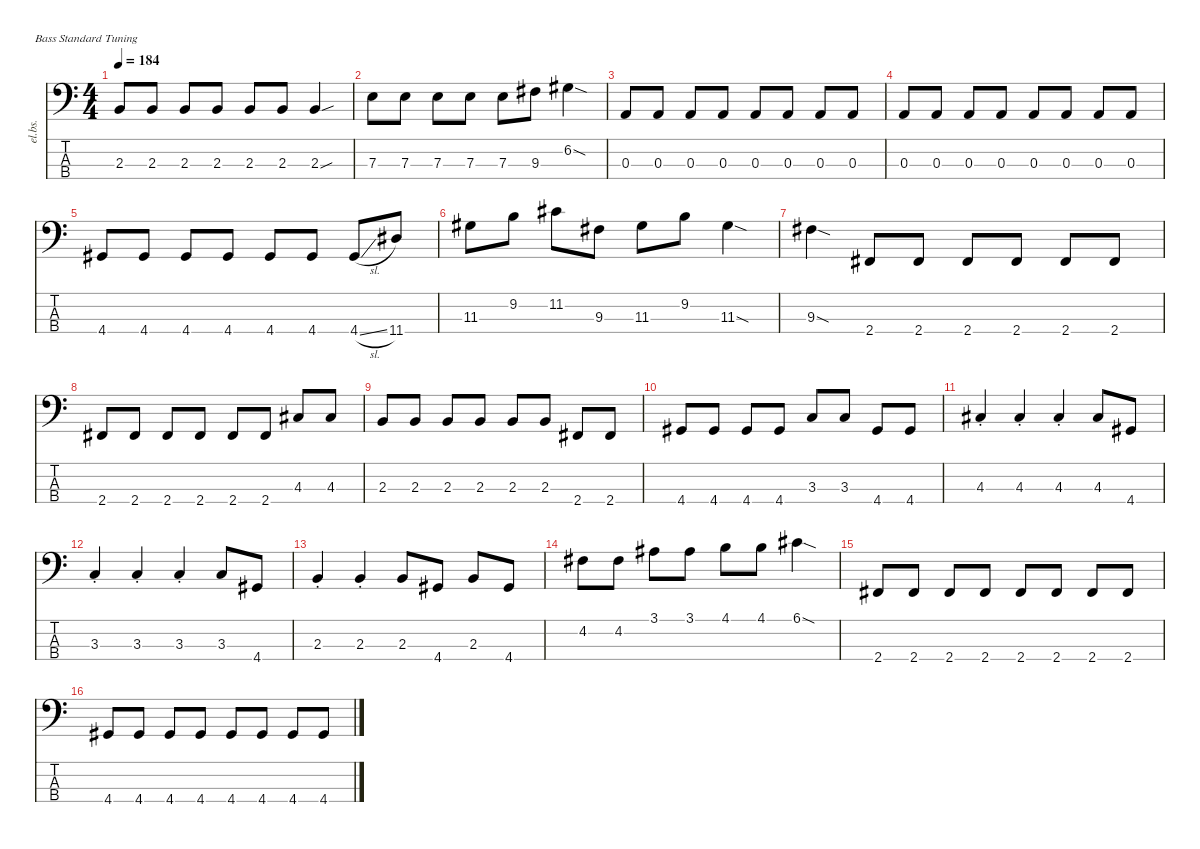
\defaultSystemsLayout 4
\hideDynamics
\bracketExtendMode nobrackets
\track ("Electric Bass" "el.bs.") {instrument electricbassfinger}
\staff {score tabs}
\tuning (G2 D2 A1 E1)
\ts (4 4)
\tempo 184
\clef f4
\ks c
2.3.8{dy mf beam Up} 2.3.8{beam Up} 2.3.8{beam Up} 2.3.8{beam Up} 2.3.8{beam Up} 2.3.8{beam Up} 2.3{sou}.4{beam Up} |
7.3.8{beam Down} 7.3.8{beam Down} 7.3.8{beam Down} 7.3.8{beam Down} 7.3.8{beam Down} 9.3{acc #}.8{beam Down} 6.2{sod acc #}.4{beam Down} |
0.3.8{beam Up} 0.3.8{beam Up} 0.3.8{beam Up} 0.3.8{beam Up} 0.3.8{beam Up} 0.3.8{beam Up} 0.3.8{beam Up} 0.3.8{beam Up} |
0.3.8{beam Up} 0.3.8{beam Up} 0.3.8{beam Up} 0.3.8{beam Up} 0.3.8{beam Up} 0.3.8{beam Up} 0.3.8{beam Up} 0.3.8{beam Up} |
4.4{acc #}.8{beam Up} 4.4{acc #}.8{beam Up} 4.4{acc #}.8{beam Up} 4.4{acc #}.8{beam Up} 4.4{acc #}.8{beam Up} 4.4{acc #}.8{beam Up} 4.4{sl acc #}.8{beam Up} 11.4{acc #}.8{beam Up} |
11.3{acc #}.8{beam Down} 9.2.8{beam Down} 11.2{acc #}.8{beam Down} 9.3{acc #}.8{beam Down} 11.3{acc #}.8{beam Down} 9.2.8{beam Down} 11.3{sod acc #}.4{beam Down} |
9.3{sod acc #}.4{beam Down} 2.4{acc #}.8{beam Up} 2.4{acc #}.8{beam Up} 2.4{acc #}.8{beam Up} 2.4{acc #}.8{beam Up} 2.4{acc #}.8{beam Up} 2.4{acc #}.8{beam Up} |
2.4{acc #}.8{beam Up} 2.4{acc #}.8{beam Up} 2.4{acc #}.8{beam Up} 2.4{acc #}.8{beam Up} 2.4{acc #}.8{beam Up} 2.4{acc #}.8{beam Up} 4.3{acc #}.8{beam Up} 4.3{acc #}.8{beam Up} |
2.3.8{beam Up} 2.3.8{beam Up} 2.3.8{beam Up} 2.3.8{beam Up} 2.3.8{beam Up} 2.3.8{beam Up} 2.4{acc #}.8{beam Up} 2.4{acc #}.8{beam Up} |
4.4{acc #}.8{beam Up} 4.4{acc #}.8{beam Up} 4.4{acc #}.8{beam Up} 4.4{acc #}.8{beam Up} 3.3.8{beam Up} 3.3.8{beam Up} 4.4{acc #}.8{beam Up} 4.4{acc #}.8{beam Up} |
4.3{st acc #}.4{beam Up} 4.3{st acc #}.4{beam Up} 4.3{st acc #}.4{beam Up} 4.3{acc #}.8{beam Up} 4.4{acc #}.8{beam Up} |
3.3{st}.4{beam Up} 3.3{st}.4{beam Up} 3.3{st}.4{beam Up} 3.3.8{beam Up} 4.4{acc #}.8{beam Up} |
2.3{st}.4{beam Up} 2.3{st}.4{beam Up} 2.3.8{beam Up} 4.4{acc #}.8{beam Up} 2.3.8{beam Up} 4.4{acc #}.8{beam Up} |
4.2{acc #}.8{beam Down} 4.2{acc #}.8{beam Down} 3.1{acc #}.8{beam Down} 3.1{acc #}.8{beam Down} 4.1.8{beam Down} 4.1.8{beam Down} 6.1{sod acc #}.4{beam Down} |
2.4{acc #}.8{beam Up} 2.4{acc #}.8{beam Up} 2.4{acc #}.8{beam Up} 2.4{acc #}.8{beam Up} 2.4{acc #}.8{beam Up} 2.4{acc #}.8{beam Up} 2.4{acc #}.8{beam Up} 2.4{acc #}.8{beam Up} |
4.4{acc #}.8{beam Up} 4.4{acc #}.8{beam Up} 4.4{acc #}.8{beam Up} 4.4{acc #}.8{beam Up} 4.4{acc #}.8{beam Up} 4.4{acc #}.8{beam Up} 4.4{acc #}.8{beam Up} 4.4{acc #}.8{beam Up}
